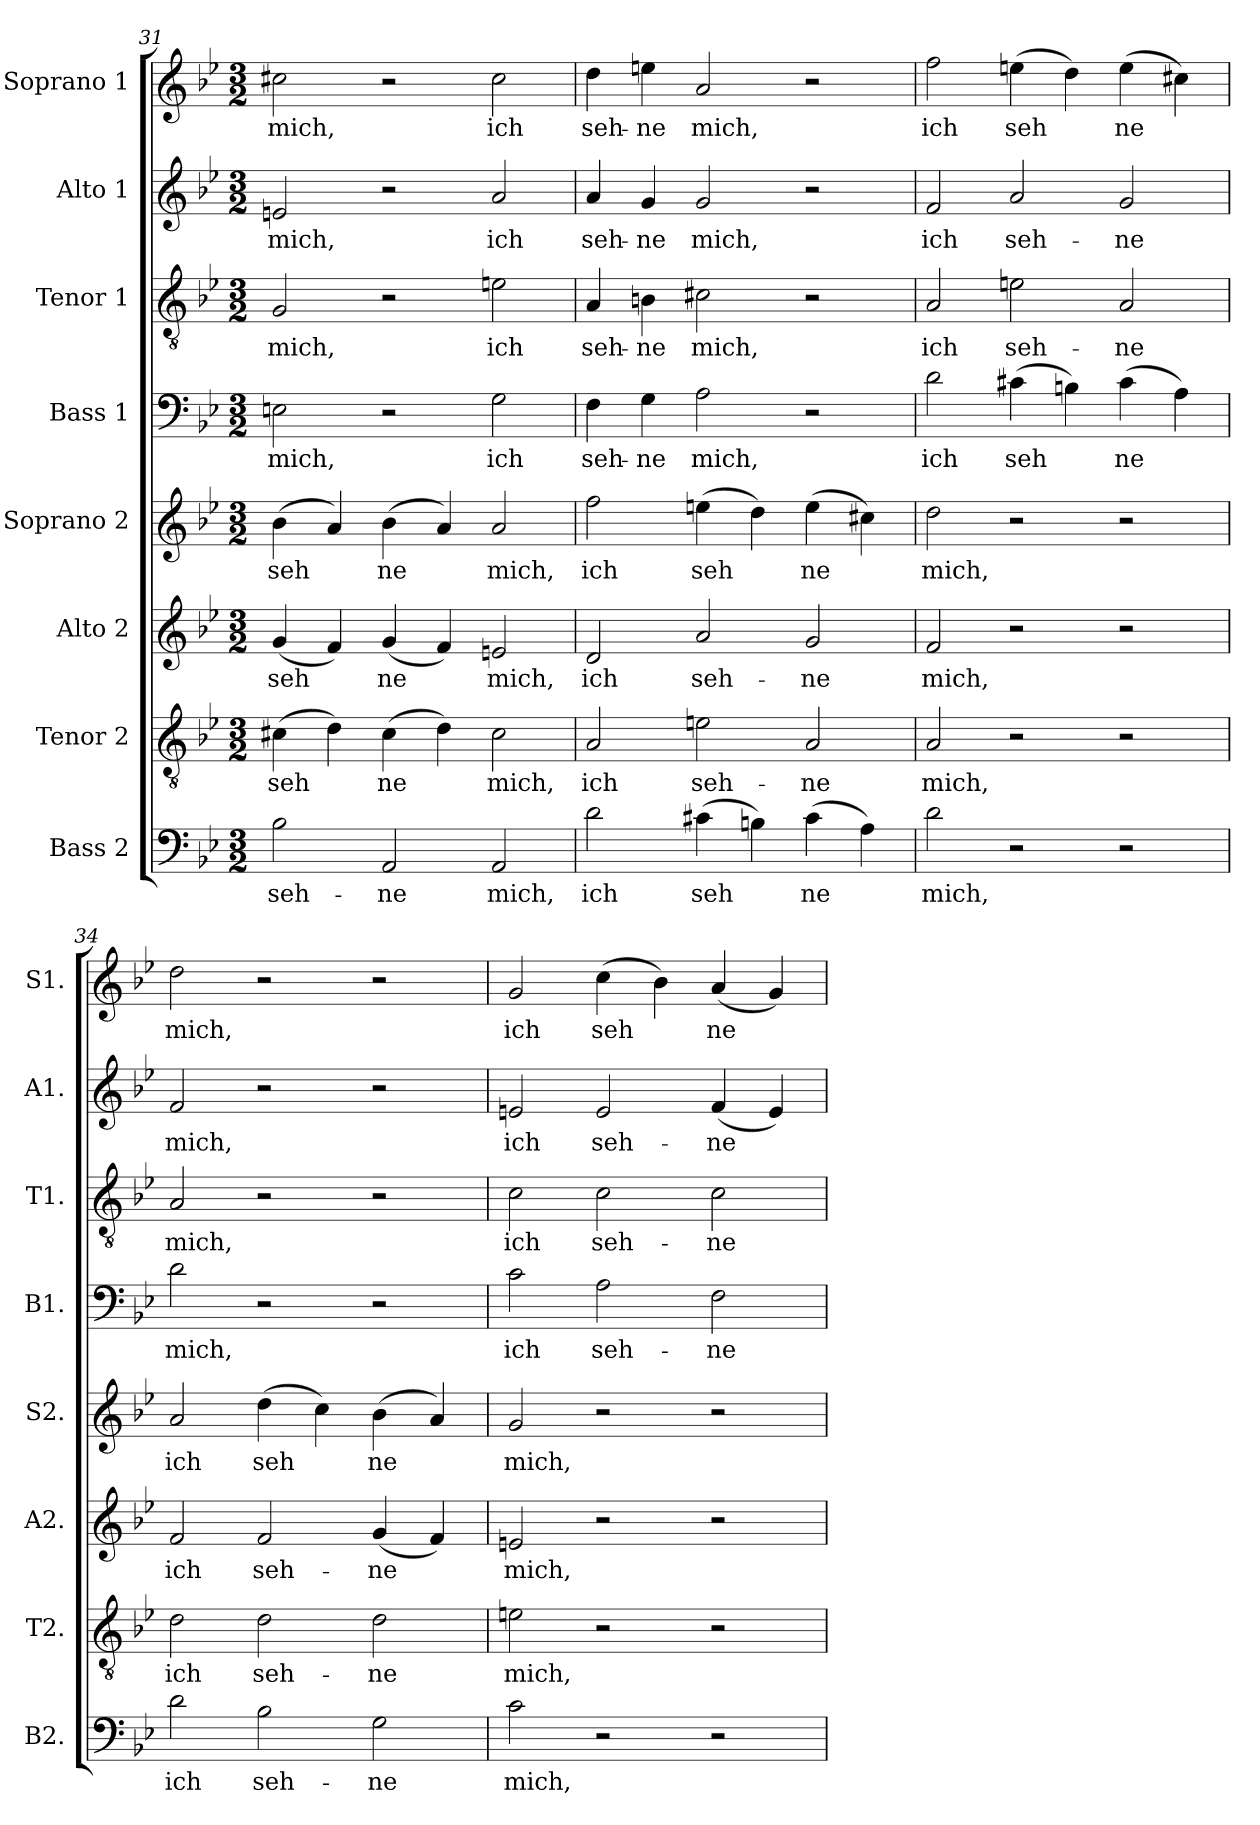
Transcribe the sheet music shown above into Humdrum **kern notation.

**kern	**text	**kern	**text	**kern	**text	**kern	**text	**kern	**text	**kern	**text	**kern	**text	**kern	**text
*part8	*part8	*part7	*part7	*part6	*part6	*part5	*part5	*part4	*part4	*part3	*part3	*part2	*part2	*part1	*part1
*staff8	*staff8	*staff7	*staff7	*staff6	*staff6	*staff5	*staff5	*staff4	*staff4	*staff3	*staff3	*staff2	*staff2	*staff1	*staff1
*I"Bass 2	*	*I"Tenor 2	*	*I"Alto 2	*	*I"Soprano 2	*	*I"Bass 1	*	*I"Tenor 1	*	*I"Alto 1	*	*I"Soprano 1	*
*I'B2.	*	*I'T2.	*	*I'A2.	*	*I'S2.	*	*I'B1.	*	*I'T1.	*	*I'A1.	*	*I'S1.	*
*clefF4	*	*clefGv2	*	*clefG2	*	*clefG2	*	*clefF4	*	*clefGv2	*	*clefG2	*	*clefG2	*
*k[b-e-]	*	*k[b-e-]	*	*k[b-e-]	*	*k[b-e-]	*	*k[b-e-]	*	*k[b-e-]	*	*k[b-e-]	*	*k[b-e-]	*
*B-:	*	*B-:	*	*B-:	*	*B-:	*	*B-:	*	*B-:	*	*B-:	*	*B-:	*
*M3/2	*	*M3/2	*	*M3/2	*	*M3/2	*	*M3/2	*	*M3/2	*	*M3/2	*	*M3/2	*
=31	=31	=31	=31	=31	=31	=31	=31	=31	=31	=31	=31	=31	=31	=31	=31
2B-\	seh-	(4c#X\	seh	(4g/	seh	(4b-\	seh	2En\	mich,	2G/	mich,	2en/	mich,	2cc#X\	mich,
.	.	4d\)	.	4f/)	.	4a/)	.	.	.	.	.	.	.	.	.
2AA/	-ne	(4c#\	ne	(4g/	ne	(4b-\	ne	2r	.	2r	.	2r	.	2r	.
.	.	4d\)	.	4f/)	.	4a/)	.	.	.	.	.	.	.	.	.
2AA/	mich,	2c#\	mich,	2en/	mich,	2a/	mich,	2G\	ich	2en\	ich	2a/	ich	2cc#\	ich
=32	=32	=32	=32	=32	=32	=32	=32	=32	=32	=32	=32	=32	=32	=32	=32
2d\	ich	2A/	ich	2d/	ich	2ff\	ich	4F\	seh-	4A/	seh-	4a/	seh-	4dd\	seh-
.	.	.	.	.	.	.	.	4G\	-ne	4Bn\	-ne	4g/	-ne	4een\	-ne
(4c#X\	seh	2en\	seh-	2a/	seh-	(4een\	seh	2A\	mich,	2c#X\	mich,	2g/	mich,	2a/	mich,
4Bn\)	.	.	.	.	.	4dd\)	.	.	.	.	.	.	.	.	.
(4c#\	ne	2A/	-ne	2g/	-ne	(4ee\	ne	2r	.	2r	.	2r	.	2r	.
4A\)	.	.	.	.	.	4cc#X\)	.	.	.	.	.	.	.	.	.
!!LO:PB:g=z
=33	=33	=33	=33	=33	=33	=33	=33	=33	=33	=33	=33	=33	=33	=33	=33
2d\	mich,	2A/	mich,	2f/	mich,	2dd\	mich,	2d\	ich	2A/	ich	2f/	ich	2ff\	ich
2r	.	2r	.	2r	.	2r	.	(4c#X\	seh	2en\	seh-	2a/	seh-	(4een\	seh
.	.	.	.	.	.	.	.	4Bn\)	.	.	.	.	.	4dd\)	.
2r	.	2r	.	2r	.	2r	.	(4c#\	ne	2A/	-ne	2g/	-ne	(4ee\	ne
.	.	.	.	.	.	.	.	4A\)	.	.	.	.	.	4cc#X\)	.
=34	=34	=34	=34	=34	=34	=34	=34	=34	=34	=34	=34	=34	=34	=34	=34
2d\	ich	2d\	ich	2f/	ich	2a/	ich	2d\	mich,	2A/	mich,	2f/	mich,	2dd\	mich,
2B-\	seh-	2d\	seh-	2f/	seh-	(4dd\	seh	2r	.	2r	.	2r	.	2r	.
.	.	.	.	.	.	4cc\)	.	.	.	.	.	.	.	.	.
2G\	-ne	2d\	-ne	(4g/	-ne	(4b-\	ne	2r	.	2r	.	2r	.	2r	.
.	.	.	.	4f/)	.	4a/)	.	.	.	.	.	.	.	.	.
=35	=35	=35	=35	=35	=35	=35	=35	=35	=35	=35	=35	=35	=35	=35	=35
2c\	mich,	2en\	mich,	2en/	mich,	2g/	mich,	2c\	ich	2c\	ich	2en/	ich	2g/	ich
2r	.	2r	.	2r	.	2r	.	2A\	seh-	2c\	seh-	2e/	seh-	(4cc\	seh
.	.	.	.	.	.	.	.	.	.	.	.	.	.	4b-\)	.
2r	.	2r	.	2r	.	2r	.	2F\	-ne	2c\	-ne	(4f/	-ne	(4a/	ne
.	.	.	.	.	.	.	.	.	.	.	.	4e/)	.	4g/)	.
=	=	=	=	=	=	=	=	=	=	=	=	=	=	=	=
*-	*-	*-	*-	*-	*-	*-	*-	*-	*-	*-	*-	*-	*-	*-	*-
